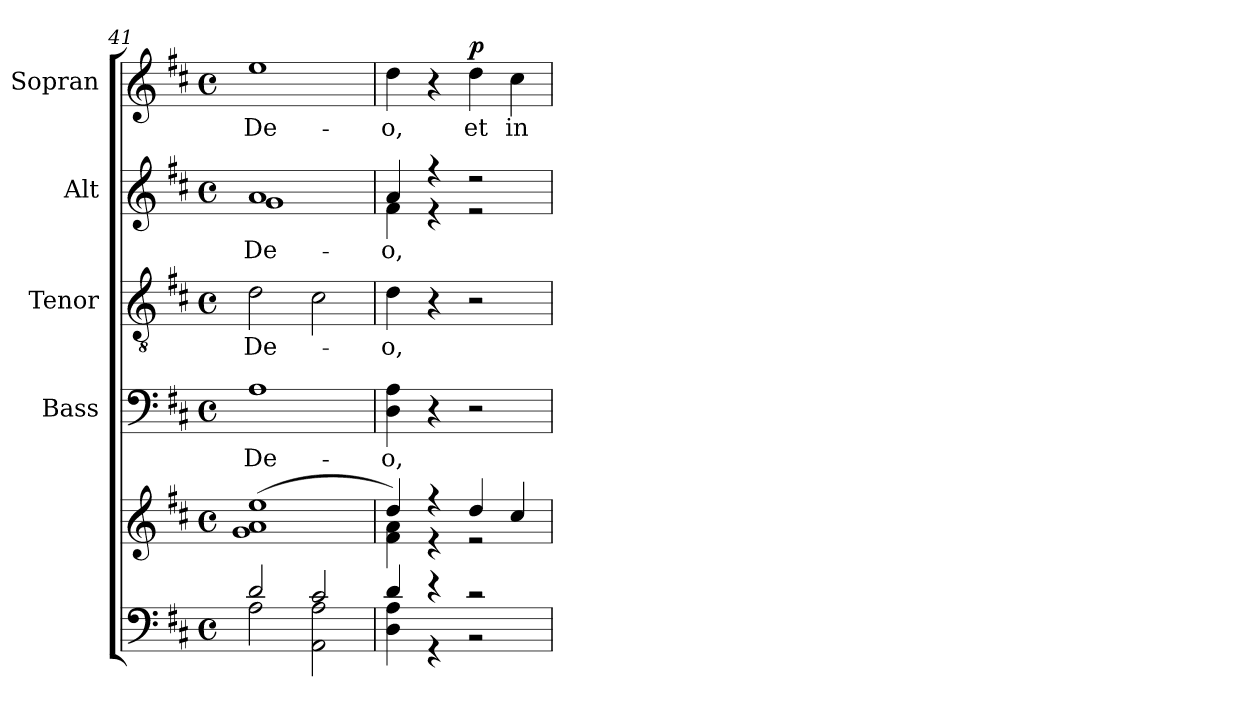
**kern	**kern	**kern	**text	**kern	**text	**kern	**text	**kern	**text	**dynam
*part5	*part5	*part4	*part4	*part3	*part3	*part2	*part2	*part1	*part1	*part1
*staff6	*staff5	*staff4	*staff4	*staff3	*staff3	*staff2	*staff2	*staff1	*staff1	*staff1
*	*	*I"Bass	*	*I"Tenor	*	*I"Alt	*	*I"Sopran	*	*
*	*	*I'B.	*	*I'T.	*	*I'A.	*	*I'S.	*	*
*clefF4	*clefG2	*clefF4	*	*clefGv2	*	*clefG2	*	*clefG2	*	*
*k[f#c#]	*k[f#c#]	*k[f#c#]	*	*k[f#c#]	*	*k[f#c#]	*	*k[f#c#]	*	*
*D:	*D:	*D:	*	*D:	*	*D:	*	*D:	*	*
*M4/4	*M4/4	*M4/4	*	*M4/4	*	*M4/4	*	*M4/4	*	*
*met(c)	*met(c)	*met(c)	*	*met(c)	*	*met(c)	*	*met(c)	*	*
=41	=41	=41	=41	=41	=41	=41	=41	=41	=41	=41
*^	*^	*	*	*	*	*	*	*	*	*
!	!	!	!	!	!LO:LY:b	!	!LO:LY:b	!	!LO:LY:b	!	!LO:LY:b	!
*	*	*	*	*	*	*	*	*^	*	*	*	*
2d/	2A\	(>1ee	1g 1a	1A	De-	2d\	De-	1a	1g	-De-	1ee	De-	.
2c#/	2AA\ 2A\	.	.	.	.	2c#\	.	.	.	.	.	.	.
=42	=42	=42	=42	=42	=42	=42	=42	=42	=42	=42	=42	=42	=42
!	!	!	!	!	!LO:LY:b	!	!LO:LY:b	!	!	!LO:LY:b	!	!LO:LY:b	!
4d/	4D\ 4A\	4dd/)	4f#\ 4a\	4D\ 4A\	-o,	4d\	-o,	4a/	4f#\	-o,	4dd\	-o,	.
4r	4r	4r	4r	4r	.	4r	.	4r	4r	.	4r	.	.
!	!	!	!	!	!	!	!	!	!	!	!	!LO:LY:b	!LO:DY:a
2r	2r	4dd/	2re	2r	.	2r	.	2r	2r	.	4dd\	et	p
!	!	!	!	!	!	!	!	!	!	!	!	!LO:LY:b	!
.	.	4cc#/	.	.	.	.	.	.	.	.	4cc#\	in	.
*v	*v	*	*	*	*	*	*	*v	*v	*	*	*	*
*	*v	*v	*	*	*	*	*	*	*	*	*
=	=	=	=	=	=	=	=	=	=	=
*-	*-	*-	*-	*-	*-	*-	*-	*-	*-	*-
